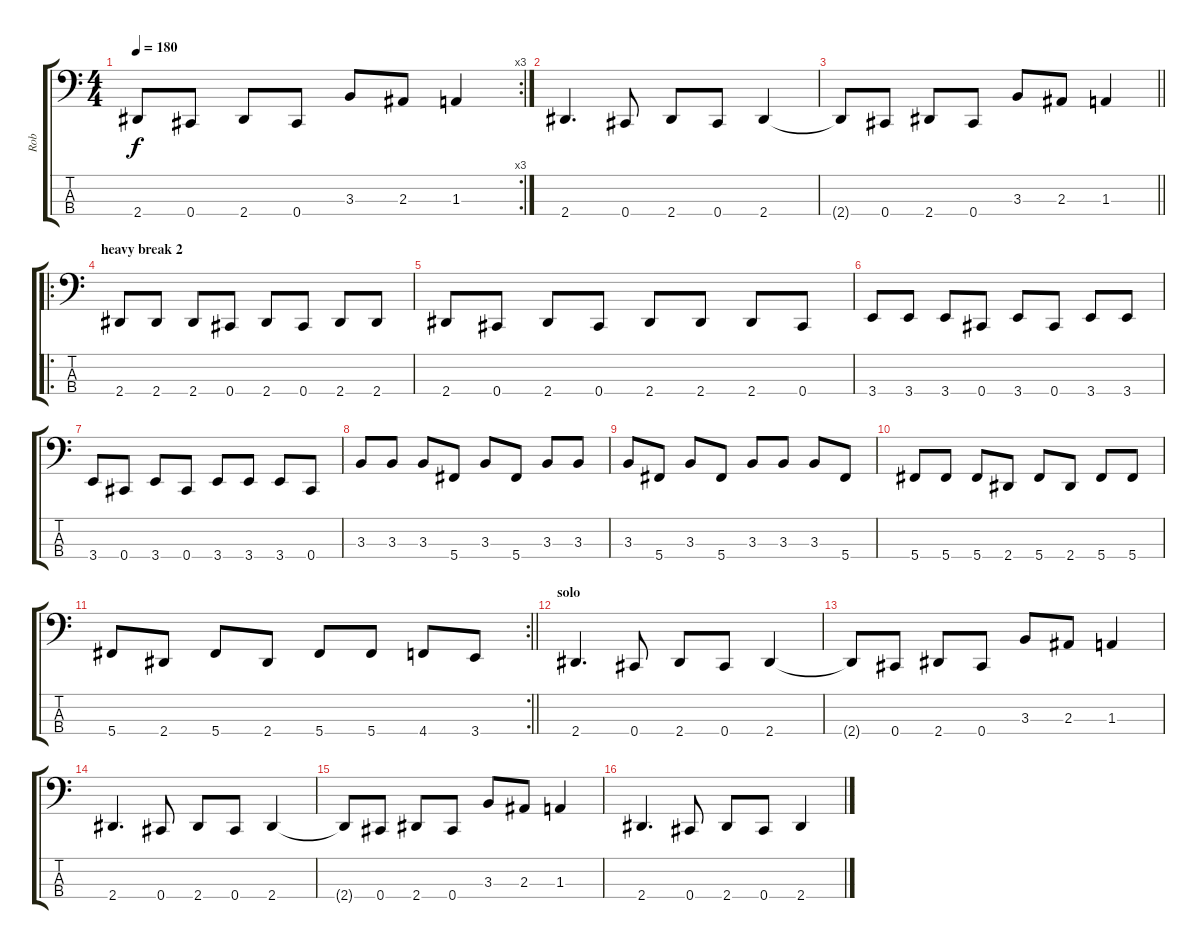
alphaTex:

\track ("Rob" "Rob") {instrument electricbassfinger}
\staff {score tabs}
\tuning (Gb2 Db2 Ab1 Db1) {hide}
\rc 3
\ts (4 4)
\tempo 180
\clef f4
\ks c
2.4{t}.8{dy f} 0.4.8 2.4.8 0.4.8 3.3.8 2.3.8 1.3.4 |
2.4.4{d} 0.4.8 2.4.8 0.4.8 2.4.4 |
\barLineRight lightlight
2.4{t}.8 0.4.8 2.4.8 0.4.8 3.3.8 2.3.8 1.3.4 |
\ro
\section ("" "heavy break 2")
2.4.8 2.4.8 2.4.8 0.4.8 2.4.8 0.4.8 2.4.8 2.4.8 |
2.4.8 0.4.8 2.4.8 0.4.8 2.4.8 2.4.8 2.4.8 0.4.8 |
3.4.8 3.4.8 3.4.8 0.4.8 3.4.8 0.4.8 3.4.8 3.4.8 |
3.4.8 0.4.8 3.4.8 0.4.8 3.4.8 3.4.8 3.4.8 0.4.8 |
3.3.8 3.3.8 3.3.8 5.4.8 3.3.8 5.4.8 3.3.8 3.3.8 |
3.3.8 5.4.8 3.3.8 5.4.8 3.3.8 3.3.8 3.3.8 5.4.8 |
5.4.8 5.4.8 5.4.8 2.4.8 5.4.8 2.4.8 5.4.8 5.4.8 |
\rc 2
\barLineRight lightlight
5.4.8 2.4.8 5.4.8 2.4.8 5.4.8 5.4.8 4.4.8 3.4.8 |
\section ("" "solo")
2.4.4{d} 0.4.8 2.4.8 0.4.8 2.4.4 |
2.4{t}.8 0.4.8 2.4.8 0.4.8 3.3.8 2.3.8 1.3.4 |
2.4.4{d} 0.4.8 2.4.8 0.4.8 2.4.4 |
2.4{t}.8 0.4.8 2.4.8 0.4.8 3.3.8 2.3.8 1.3.4 |
2.4.4{d} 0.4.8 2.4.8 0.4.8 2.4.4
